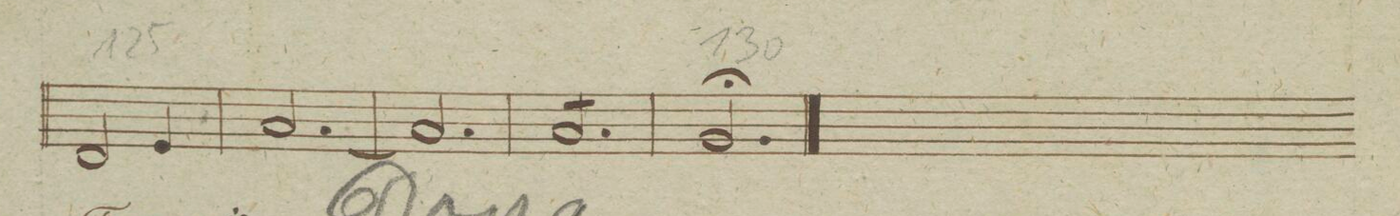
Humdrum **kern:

**kern	**dynam
*I"Vilone	*
*clefF4	*
*k[fncngndnb-e-a-]	*
*M3/4	*
2FFyy/	.
4GGyy/	.
=123	=123
[2.Cyy/	.
=124	=124
2.C/]yy	.
=125	=125
*tremolo	*
8C/Lyy	.
8Cyy/	.
8Cyy/	.
8Cyy/	.
8Cyy/	.
8C/Jyy	.
*Xtremolo	*
=126	=126
2.BB-/;yy	.
==127	==127
*M4/4	*
*k[b-e-a-]	*
*met(c)	*
*-	*-
